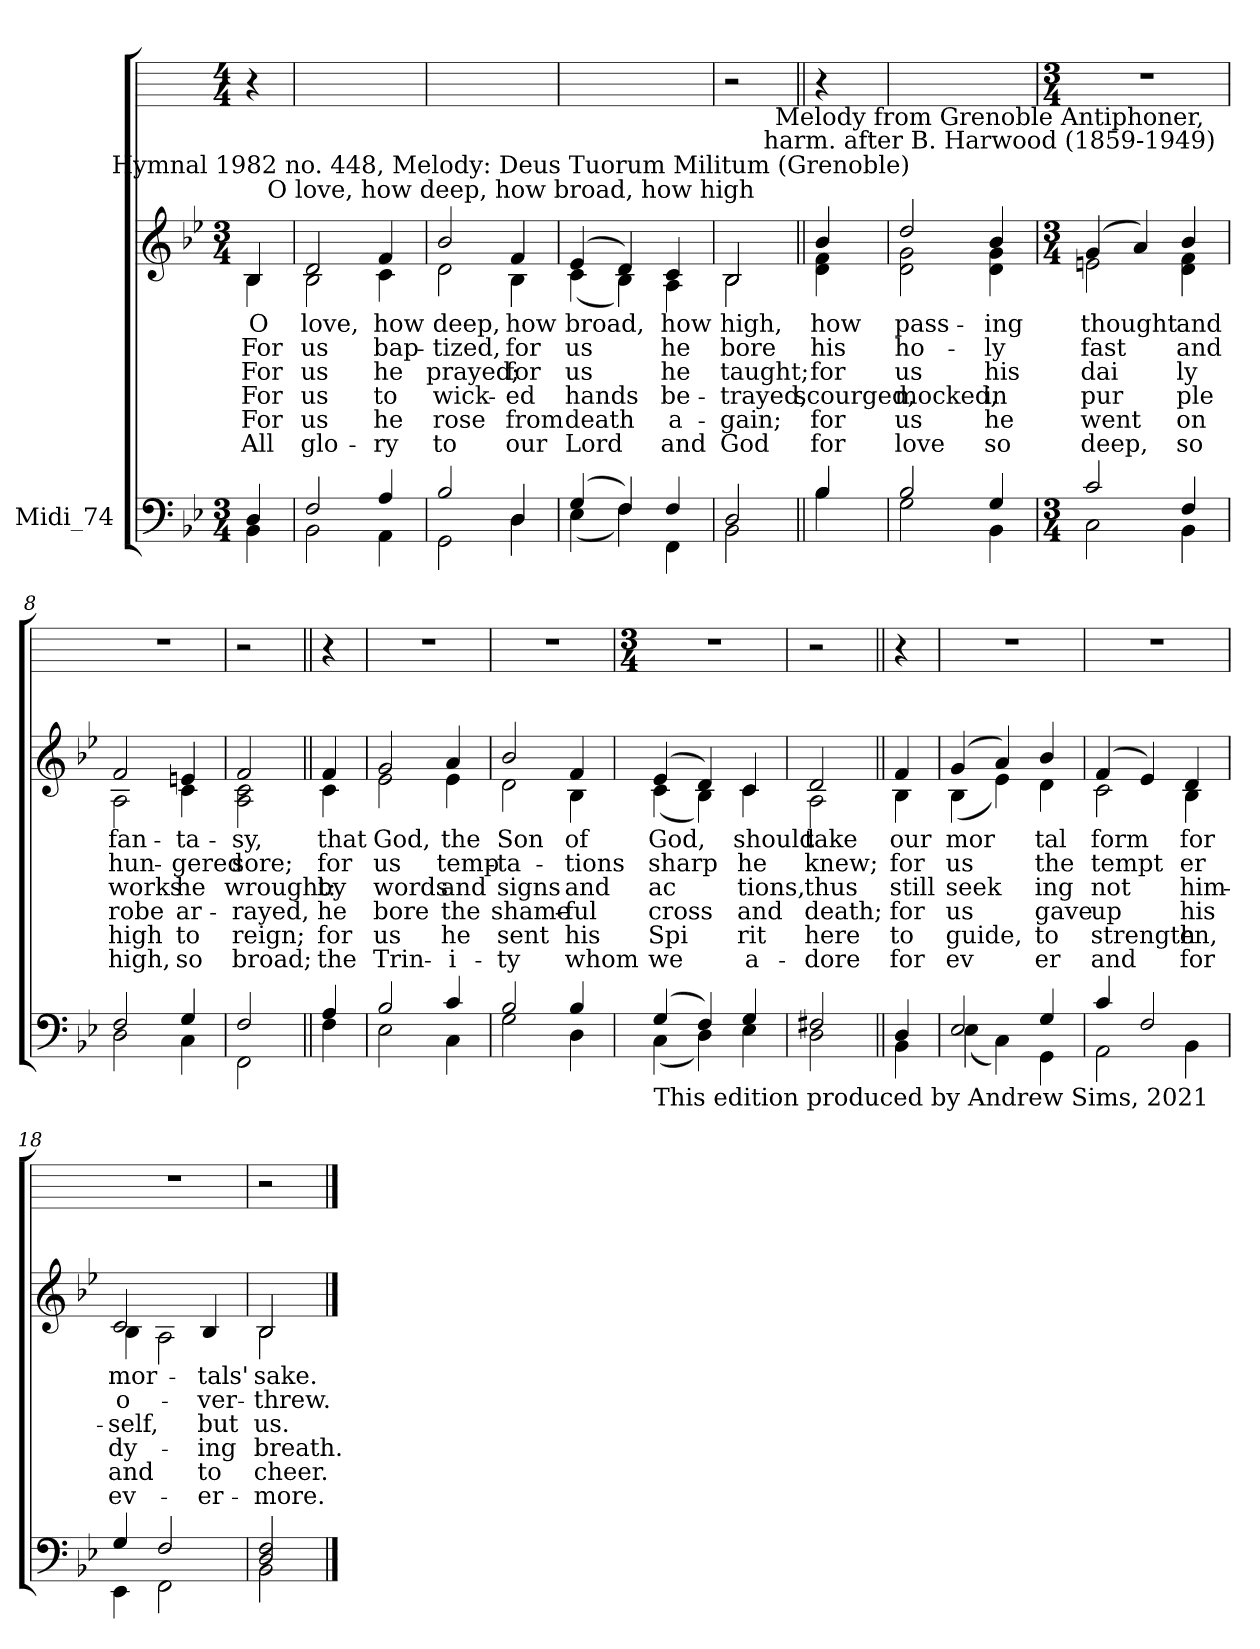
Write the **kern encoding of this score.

**kern	**kern	**text	**text	**text	**text	**text	**text	**kern
*part3	*part2	*part2	*part2	*part2	*part2	*part2	*part2	*part1
*staff3	*staff2	*staff2	*staff2	*staff2	*staff2	*staff2	*staff2	*staff1
*I"Midi_74	*	*	*	*	*	*	*	*
*clefF4	*clefG2	*	*	*	*	*	*	*
*k[b-e-]	*k[b-e-]	*	*	*	*	*	*	*
*B-:	*B-:	*	*	*	*	*	*	*
*M3/4	*M3/4	*	*	*	*	*	*	*M4/4
=	=	=	=	=	=	=	=	=
*^	*	*	*	*	*	*	*	*
!	!	!LO:TX:a:cj:t=15th-cent. Latin,\ntr. B. Webb (1819-1885)	!	!	!	!	!	!	!
!	!	!	!LO:LY:b	!LO:LY:b	!LO:LY:b	!LO:LY:b	!LO:LY:b	!LO:LY:b	!
*	*	*^	*	*	*	*	*	*	*
4D/	4BB-\	4B-/	4B-\	O	For	For	For	For	All	4r
=1	=1	=1	=1	=1	=1	=1	=1	=1	=1	=1
!	!	!	!	!LO:LY:b	!LO:LY:b	!LO:LY:b	!LO:LY:b	!LO:LY:b	!LO:LY:b	!
2F/	2BB-\	2d/	2B-\	love,	us	us	us	us	glo-	2.r
!	!	!	!	!LO:LY:b	!LO:LY:b	!LO:LY:b	!LO:LY:b	!LO:LY:b	!LO:LY:b	!
4A/	4AA\	4f/	4c\	-how	bap-	-he	to	he	ry	.
=2	=2	=2	=2	=2	=2	=2	=2	=2	=2	=2
!	!	!	!	!LO:LY:b	!LO:LY:b	!LO:LY:b	!LO:LY:b	!LO:LY:b	!LO:LY:b	!
2B-/	2GG\	2b-/	2d\	deep,	tized,	prayed;	wick-	-rose	to	2.r
!	!	!LO:TX:a:cj:t=O love, how deep, how broad, how high	!	!	!	!	!	!	!	!
!	!	!LO:TX:a:cj:t=Hymnal 1982 no. 448, Melody&colon; Deus Tuorum Militum (Grenoble)	!	!	!	!	!	!	!	!
!	!	!	!	!LO:LY:b	!LO:LY:b	!LO:LY:b	!LO:LY:b	!LO:LY:b	!LO:LY:b	!
4D/	4D\	4f/	4B-\	how	for	for	ed	from	our	.
=3	=3	=3	=3	=3	=3	=3	=3	=3	=3	=3
!	!	!	!	!LO:LY:b	!LO:LY:b	!LO:LY:b	!LO:LY:b	!LO:LY:b	!LO:LY:b	!
(>4G/	(<4E-\	(>4e-/	(<4c\	broad,	us	us	hands	death	Lord	2.r
4F/)	4F\)	4d/)	4B-\)	.	.	.	.	.	.	.
!	!	!	!	!LO:LY:b	!LO:LY:b	!LO:LY:b	!LO:LY:b	!LO:LY:b	!LO:LY:b	!
4F/	4FF\	4c/	4A\	how	he	he	be-	-a-	-and	.
=4	=4	=4	=4	=4	=4	=4	=4	=4	=4	=4
!	!	!	!	!LO:LY:b	!LO:LY:b	!LO:LY:b	!LO:LY:b	!LO:LY:b	!LO:LY:b	!
2D/	2BB-\	2B-/	2B-\	high,	bore	taught;	trayed,	gain;	God	2r
=5||	=5||	=5||	=5||	=5||	=5||	=5||	=5||	=5||	=5||	=5||
!	!	!	!	!LO:LY:b	!LO:LY:b	!LO:LY:b	!LO:LY:b	!LO:LY:b	!LO:LY:b	!
4B-/	4B-\	4b-/	4d\ 4f\	how	his	for	scourged,	for	for	4r
=6	=6	=6	=6	=6	=6	=6	=6	=6	=6	=6
!	!	!	!	!LO:LY:b	!LO:LY:b	!LO:LY:b	!LO:LY:b	!LO:LY:b	!LO:LY:b	!
2B-/	2G\	2dd/	2d\ 2g\	pass-	-ho-	-us	mocked,	us	love	2.r
!	!	!LO:TX:a:cj:t=Melody from Grenoble Antiphoner,\nharm. after B. Harwood (1859-1949)	!	!	!	!	!	!	!	!
!	!	!	!	!LO:LY:b	!LO:LY:b	!LO:LY:b	!LO:LY:b	!LO:LY:b	!LO:LY:b	!
4G/	4BB-\	4b-/	4d\ 4g\	ing	ly	his	in	he	so	.
!!LO:LB:g=z
=7	=7	=7	=7	=7	=7	=7	=7	=7	=7	=7
*M3/4	*	*M3/4	*	*	*	*	*	*	*	*M3/4
!	!	!	!	!LO:LY:b	!LO:LY:b	!LO:LY:b	!LO:LY:b	!LO:LY:b	!LO:LY:b	!
2c/	2C\	(>4g/	2en\	thought	fast	dai	pur	went	deep,	2.r
.	.	4a/)	.	.	.	.	.	.	.	.
!	!	!	!	!LO:LY:b	!LO:LY:b	!LO:LY:b	!LO:LY:b	!LO:LY:b	!LO:LY:b	!
4F/	4BB-\	4b-/	4d\ 4f\	and	and	ly	ple	on	so	.
=8	=8	=8	=8	=8	=8	=8	=8	=8	=8	=8
!	!	!	!	!LO:LY:b	!LO:LY:b	!LO:LY:b	!LO:LY:b	!LO:LY:b	!LO:LY:b	!
2F/	2D\	2f/	2A\	fan-	-hun-	-works	robe	high	high,	2.r
!	!	!	!	!LO:LY:b	!LO:LY:b	!LO:LY:b	!LO:LY:b	!LO:LY:b	!LO:LY:b	!
4G/	4C\	4en/	4c\	ta-	-gered	he	ar-	-to	so	.
=9	=9	=9	=9	=9	=9	=9	=9	=9	=9	=9
!	!	!	!	!LO:LY:b	!LO:LY:b	!LO:LY:b	!LO:LY:b	!LO:LY:b	!LO:LY:b	!
2F/	2FF\	2f/	2A\ 2c\	sy,	sore;	wrought:	rayed,	reign;	broad;	2r
=10||	=10||	=10||	=10||	=10||	=10||	=10||	=10||	=10||	=10||	=10||
!	!	!	!	!LO:LY:b	!LO:LY:b	!LO:LY:b	!LO:LY:b	!LO:LY:b	!LO:LY:b	!
4A/	4F\	4f/	4c\	that	for	by	he	for	the	4r
=11	=11	=11	=11	=11	=11	=11	=11	=11	=11	=11
!	!	!	!	!LO:LY:b	!LO:LY:b	!LO:LY:b	!LO:LY:b	!LO:LY:b	!LO:LY:b	!
2B-/	2E-\	2g/	2e-\	God,	us	words	bore	us	Trin-	2.r
!	!	!	!	!LO:LY:b	!LO:LY:b	!LO:LY:b	!LO:LY:b	!LO:LY:b	!LO:LY:b	!
4c/	4C\	4a/	4e-\	-the	temp-	-and	the	he	i-	.
=12	=12	=12	=12	=12	=12	=12	=12	=12	=12	=12
!	!	!	!	!LO:LY:b	!LO:LY:b	!LO:LY:b	!LO:LY:b	!LO:LY:b	!LO:LY:b	!
2B-/	2G\	2b-/	2d\	-Son	ta-	-signs	shame-	-sent	ty	2.r
!	!	!	!	!LO:LY:b	!LO:LY:b	!LO:LY:b	!LO:LY:b	!LO:LY:b	!LO:LY:b	!
4B-/	4D\	4f/	4B-\	of	tions	and	ful	his	whom	.
!!LO:LB:g=z
=13	=13	=13	=13	=13	=13	=13	=13	=13	=13	=13
*	*	*	*	*	*	*	*	*	*	*M3/4
!LO:TX:b:t=This edition produced by Andrew Sims, 2021	!	!	!	!	!	!	!	!	!	!
!	!	!	!	!LO:LY:b	!LO:LY:b	!LO:LY:b	!LO:LY:b	!LO:LY:b	!LO:LY:b	!
(>4G/	(<4C\	(>4e-/	(<4c\	God,	sharp	ac	cross	Spi	we	2.r
4F/)	4D\)	4d/)	4B-\)	.	.	.	.	.	.	.
!	!	!	!	!LO:LY:b	!LO:LY:b	!LO:LY:b	!LO:LY:b	!LO:LY:b	!LO:LY:b	!
4G/	4E-\	4c/	4c\	should	he	tions,	and	rit	a-	.
=14	=14	=14	=14	=14	=14	=14	=14	=14	=14	=14
!	!	!	!	!LO:LY:b	!LO:LY:b	!LO:LY:b	!LO:LY:b	!LO:LY:b	!LO:LY:b	!
2F#X/	2D\	2d/	2A\	-take	knew;	thus	death;	here	dore	2r
=15||	=15||	=15||	=15||	=15||	=15||	=15||	=15||	=15||	=15||	=15||
!	!	!	!	!LO:LY:b	!LO:LY:b	!LO:LY:b	!LO:LY:b	!LO:LY:b	!LO:LY:b	!
4D/	4BB-\	4f/	4B-\	our	for	still	for	to	for	4r
=16	=16	=16	=16	=16	=16	=16	=16	=16	=16	=16
!	!	!	!	!LO:LY:b	!LO:LY:b	!LO:LY:b	!LO:LY:b	!LO:LY:b	!LO:LY:b	!
2E-/	(<4E-\	(>4g/	(<4B-\	mor	us	seek	us	guide,	ev	2.r
.	4C\)	4a/)	4e-\)	.	.	.	.	.	.	.
!	!	!	!	!LO:LY:b	!LO:LY:b	!LO:LY:b	!LO:LY:b	!LO:LY:b	!LO:LY:b	!
4G/	4GG\	4b-/	4d\	tal	the	ing	gave	to	er	.
=17	=17	=17	=17	=17	=17	=17	=17	=17	=17	=17
!	!	!	!	!LO:LY:b	!LO:LY:b	!LO:LY:b	!LO:LY:b	!LO:LY:b	!LO:LY:b	!
4c/	2AA\	(>4f/	2c\	form	tempt	not	up	strength	and	2.r
2F/	.	4e-/)	.	.	.	.	.	.	.	.
!	!	!	!	!LO:LY:b	!LO:LY:b	!LO:LY:b	!LO:LY:b	!LO:LY:b	!LO:LY:b	!
.	4BB-\	4d/	4B-\	for	er	him-	-his	en,	for	.
=18	=18	=18	=18	=18	=18	=18	=18	=18	=18	=18
!	!	!	!	!LO:LY:b	!LO:LY:b	!LO:LY:b	!LO:LY:b	!LO:LY:b	!LO:LY:b	!
4G/	4EE-\	2c/	4B-\	mor-	-o-	-self,	dy-	-and	ev-	2.r
2F/	2FF\	.	2A\	.	.	.	.	.	.	.
!	!	!	!	!LO:LY:b	!LO:LY:b	!LO:LY:b	!LO:LY:b	!LO:LY:b	!LO:LY:b	!
.	.	4B-/	.	-tals'	ver-	-but	ing	to	er-	.
=19	=19	=19	=19	=19	=19	=19	=19	=19	=19	=19
!	!	!	!	!LO:LY:b	!LO:LY:b	!LO:LY:b	!LO:LY:b	!LO:LY:b	!LO:LY:b	!
2D/ 2F/	2BB-\	2B-/	2B-\	-sake.	threw.	us.	breath.	cheer.	more.	2r
*v	*v	*	*	*	*	*	*	*	*	*
*	*v	*v	*	*	*	*	*	*	*
==	==	==	==	==	==	==	==	==
*-	*-	*-	*-	*-	*-	*-	*-	*-
